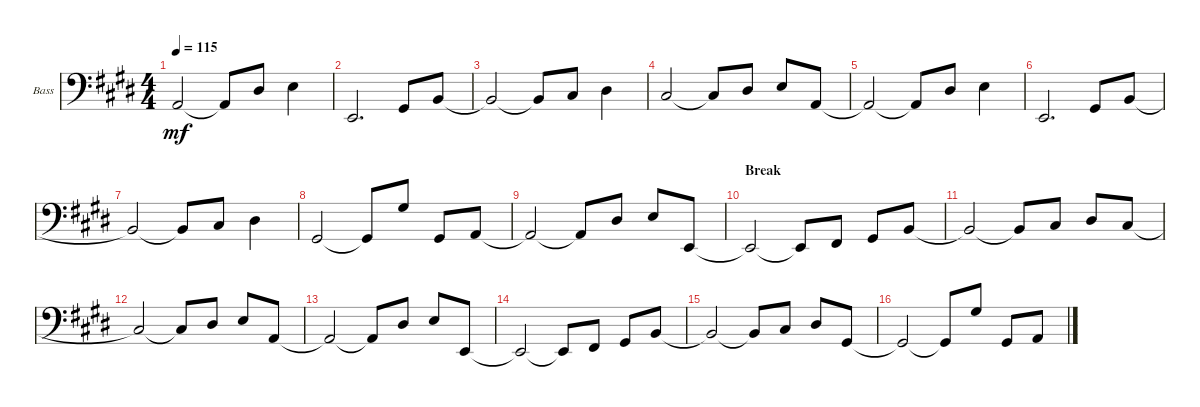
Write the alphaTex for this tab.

\defaultSystemsLayout 4
\bracketExtendMode groupsimilarinstruments
\useSystemSignSeparator
\multiTrackTrackNamePolicy allsystems
\firstSystemTrackNameOrientation horizontal
\otherSystemsTrackNameOrientation horizontal
\track ("Bass" "Bass") {instrument electricbassfinger}
\staff {score}
\tuning (G2 D2 A1 E1)
\ts (4 4)
\tempo 115
\clef f4
\scale
0.248062
\ks e
5.4{t}.2{dy mf} 5.4{t}.8 6.3.8 7.3.4 |
\scale
0.20155 0.4.2{d} 4.4.8 2.3.8 |
\scale
0.248062 2.3{t}.2 2.3{t}.8 4.3.8 6.3.4 |
\scale
0.302326 4.3.2 4.3{t}.8 6.3.8 7.3.8 5.4.8 |
\scale
0.248062 5.4{t}.2 5.4{t}.8 6.3.8 7.3.4 |
\scale
0.191882 0.4.2{d} 4.4.8 2.3.8 |
\scale
0.236162 2.3{t}.2 2.3{t}.8 4.3.8 6.3.4 |
\scale
0.287823 4.4.2 4.4{t}.8 6.2.8 4.4.8 5.4.8 |
\scale
0.284133 5.4{t}.2 5.4{t}.8 6.3.8 7.3.8 0.4.8 |
\section ("" "Break")
\scale
0.25 0.4{t}.2 0.4{t}.8 2.4.8 4.4.8 2.3.8 |
\scale
0.25 2.3{t}.2 2.3{t}.8 4.3.8 6.3.8 4.3.8 |
\scale
0.25 4.3{t}.2 4.3{t}.8 6.3.8 7.3.8 5.4.8 |
\scale
0.25 5.4{t}.2 5.4{t}.8 6.3.8 7.3.8 0.4.8 |
\scale
0.239875 0.4{t}.2 0.4{t}.8 2.4.8 4.4.8 2.3.8 |
\scale
0.239875 2.3{t}.2 2.3{t}.8 4.3.8 6.3.8 4.4.8 |
\scale
0.239875 4.4{t}.2 4.4{t}.8 6.2.8 4.4.8 5.4.8
